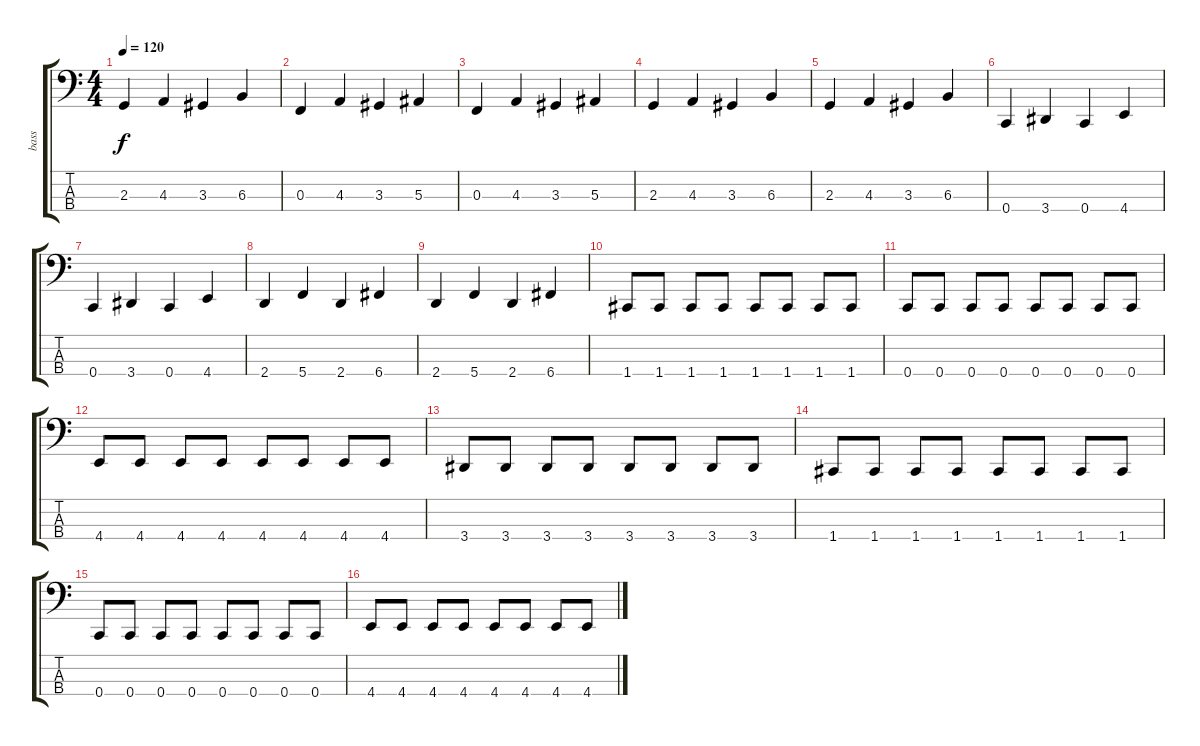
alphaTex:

\track ("bass" "bass") {instrument electricbassfinger}
\staff {score tabs}
\tuning (Eb2 Bb1 F1 C1) {hide}
\ts (4 4)
\tempo 120
\clef f4
\ks c
2.3.4{dy f} 4.3.4 3.3.4 6.3.4 |
0.3.4 4.3.4 3.3.4 5.3.4 |
0.3.4 4.3.4 3.3.4 5.3.4 |
2.3.4 4.3.4 3.3.4 6.3.4 |
2.3.4 4.3.4 3.3.4 6.3.4 |
0.4.4 3.4.4 0.4.4 4.4.4 |
0.4.4 3.4.4 0.4.4 4.4.4 |
2.4.4 5.4.4 2.4.4 6.4.4 |
2.4.4 5.4.4 2.4.4 6.4.4 |
1.4.8 1.4.8 1.4.8 1.4.8 1.4.8 1.4.8 1.4.8 1.4.8 |
0.4.8 0.4.8 0.4.8 0.4.8 0.4.8 0.4.8 0.4.8 0.4.8 |
4.4.8 4.4.8 4.4.8 4.4.8 4.4.8 4.4.8 4.4.8 4.4.8 |
3.4.8 3.4.8 3.4.8 3.4.8 3.4.8 3.4.8 3.4.8 3.4.8 |
1.4.8 1.4.8 1.4.8 1.4.8 1.4.8 1.4.8 1.4.8 1.4.8 |
0.4.8 0.4.8 0.4.8 0.4.8 0.4.8 0.4.8 0.4.8 0.4.8 |
4.4.8 4.4.8 4.4.8 4.4.8 4.4.8 4.4.8 4.4.8 4.4.8
